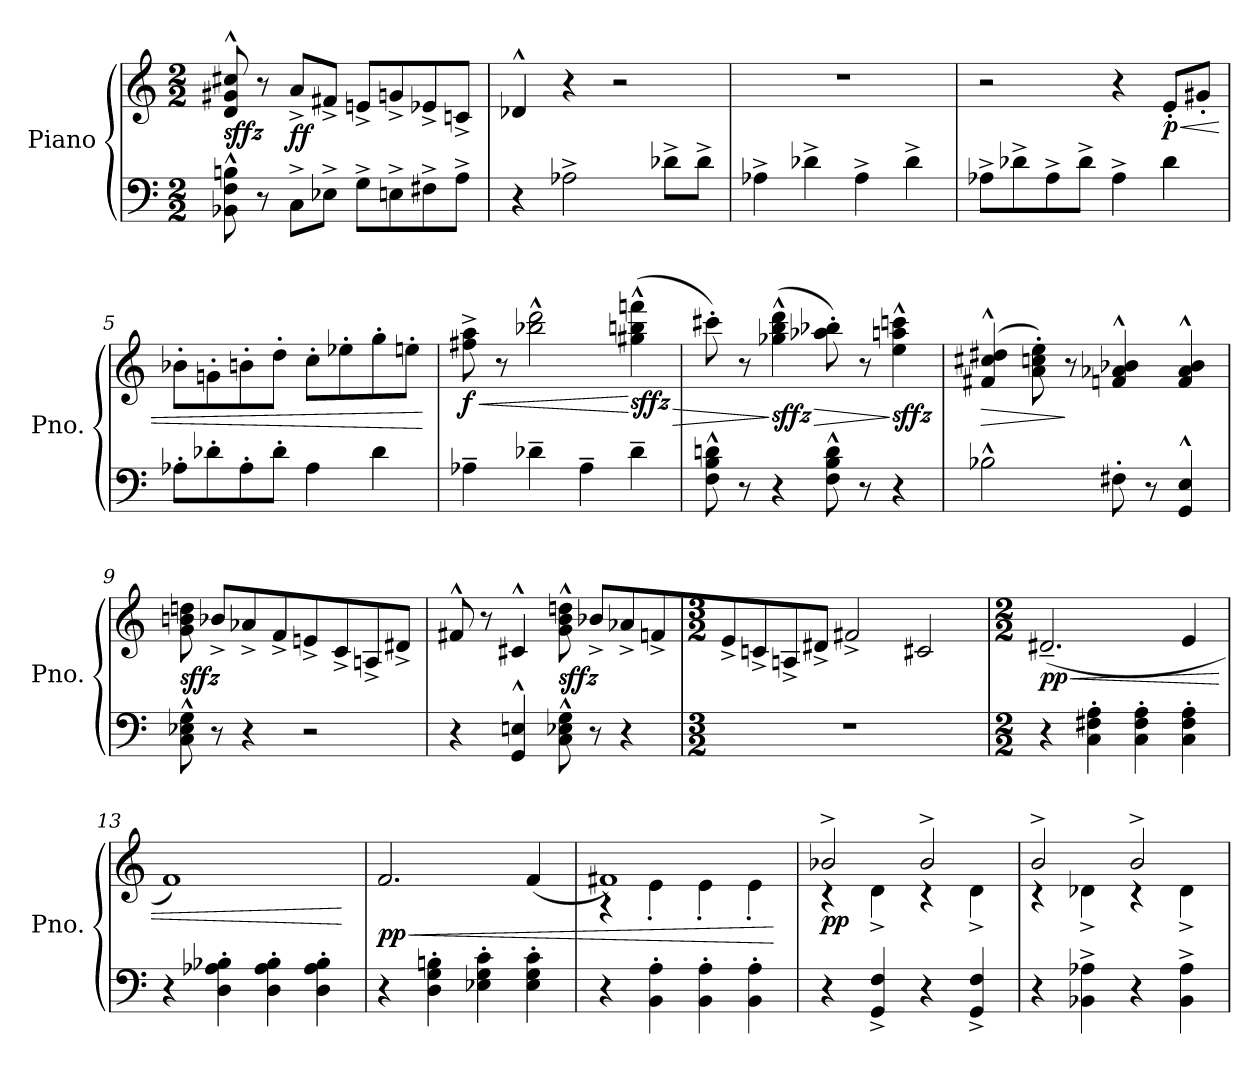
**kern	**kern	**dynam
*part1	*part1	*part1
*staff2	*staff1	*staff1/2
*I"Piano	*	*
*I'Pno.	*	*
*clefF4	*clefG2	*
*k[]	*k[]	*
*M2/2	*M2/2	*
*MM250	*MM250	*
=1	=1	=1
!	!	!LO:DY:b
8BB-X\^^ 8F\^^ 8Bn\^^	8d/^^ 8g#X/^^ 8cc#X/^^	sffz
8r	8r	.
!	!	!LO:DY:b
8C^\L	8a^/L	ff
8E-X^\J	8f#X^/J	.
8G^\L	8en^/L	.
8En^\	8gn^/	.
8F#X^\	8e-X^/	.
8A^\J	8cn^/J	.
=2	=2	=2
4r	4d-X^^/	.
2A-X^\	4r	.
.	2r	.
8d-X^\L	.	.
8d-^\J	.	.
=3	=3	=3
4A-X^\	1r	.
4d-X^\	.	.
4A-^\	.	.
4d-^\	.	.
=4	=4	=4
8A-X^\L	2r	.
8d-X^\	.	.
8A-^\	.	.
8d-^\J	.	.
4A-^\	4r	.
!	!	!LO:HP:b
!	!	!LO:DY:n=1:b
4d-\	8e'/L	< p
.	8g#X'/J	.
!!LO:LB:g=z
=5	=5	=5
8A-X'\L	8b-X'\L	.
8d-X'\	8gn'\	.
8A-'\	8bn'\	.
8d-'\J	8dd'\J	.
4A-\	8cc'\L	.
.	8ee-X'\	.
4d-\	8gg'\	.
.	8een'\J	.
.	.	[
=6	=6	=6
!	!	!LO:HP:b
!	!	!LO:DY:n=1:b
4A-X~\	8ff#X\^ 8aa\^	< f
.	8r	.
4d-X~\	2bb-X\^^ 2ddd\^^	.
4A-~\	.	.
!	!	!LO:HP:n=1:b
!	!	!LO:DY:n=2:b
4d-~\	(>4gg#X\^^ 4bbn\^^ 4fffn\^^	[ > sffz
=7	=7	=7
8F\^^ 8B\^^ 8dn\^^	8ccc#X'\)	.
8r	8r	.
!	!	!LO:HP:n=1:b
!	!	!LO:DY:n=1:b
4r	(>4gg-X\^^ 4bb\^^ 4ddd\^^	] > sffz
8F\^^ 8B\^^ 8d\^^	8aa-X\' 8bb-X\')	.
8r	8r	.
!	!	!LO:DY:n=2:b
4r	4ee\^^ 4aan\^^ 4cccn\^^	] sffz
=8	=8	=8
!	!	!LO:HP:b
2B-X^^\	(>4f#X/^^ 4cc#X/^^ 4dd#X/^^	>
.	8a\' 8ccn\' 8ee\')	.
.	8r	]
8F#X'\	4fn/^^ 4a-X/^^ 4b-X/^^	.
8r	.	.
4GG/^^ 4E/^^	4f/^^ 4a-/^^ 4b-/^^	.
!!LO:LB:g=z
=9	=9	=9
!	!	!LO:DY:b
8C\^^ 8E-X\^^ 8G\^^	8g\ 8bn\ 8ddn\	sffz
8r	8b-X^/L	.
4r	8a-X^/	.
.	8f^/	.
2r	8en^/	.
.	8c^/	.
.	8An^/	.
.	8d#X^/J	.
=10	=10	=10
4r	8f#X^^/	.
.	8r	.
4GG/^^ 4En/^^	4c#X^^/	.
!	!	!LO:DY:b
8C\^^ 8E-X\^^ 8G\^^	8g\^^ 8b\^^ 8ddn\^^	sffz
8r	8b-X^/L	.
4r	8a-X^/	.
.	8fn^/	.
=11	=11	=11
*M3/2	*M3/2	*
1.r	8e^/	.
.	8cn^/	.
.	8An^/	.
.	8d#X^/J	.
.	2f#X^/	.
.	2c#X/	.
=12	=12	=12
*M2/2	*M2/2	*
!	!	!LO:HP:b
!	!	!LO:DY:n=1:b
4r	(<2.d#X~/	< pp
4C\' 4F#X\' 4A\'	.	.
4C\' 4F#\' 4A\'	.	.
4C\' 4F#\' 4A\'	4e/	.
!!LO:LB:g=z
=13	=13	=13
4r	1f)	.
4D\' 4A-X\' 4B-X\'	.	.
4D\' 4A-\' 4B-\'	.	.
4D\' 4A-\' 4B-\'	.	.
.	.	[
=14	=14	=14
!	!	!LO:HP:b
!	!	!LO:DY:n=1:b
4r	2.f/	< pp
4D\' 4G\' 4Bn\'	.	.
4E-X\' 4G\' 4c\'	.	.
4E-\' 4G\' 4c\'	(>4f/	.
=15	=15	=15
*	*^	*
4r	1f#X)	4r	.
4BB\' 4A\'	.	4e'\	.
4BB\' 4A\'	.	4e'\	.
4BB\' 4A\'	.	4e'\	.
*	*v	*v	*
.	.	[
=16	=16	=16
*	*^	*
!	!	!	!LO:DY:b
4r	2b-X^/	4r	pp
4GG/^ 4F/^	.	4d^\	.
4r	2b-^/	4r	.
4GG/^ 4F/^	.	4d^\	.
=17	=17	=17	=17
4r	2b^/	4r	.
4BB-X\^ 4A-X\^	.	4d-X^\	.
4r	2b^/	4r	.
4BB-\^ 4A-\^	.	4d-^\	.
*	*v	*v	*
=	=	=
*-	*-	*-
